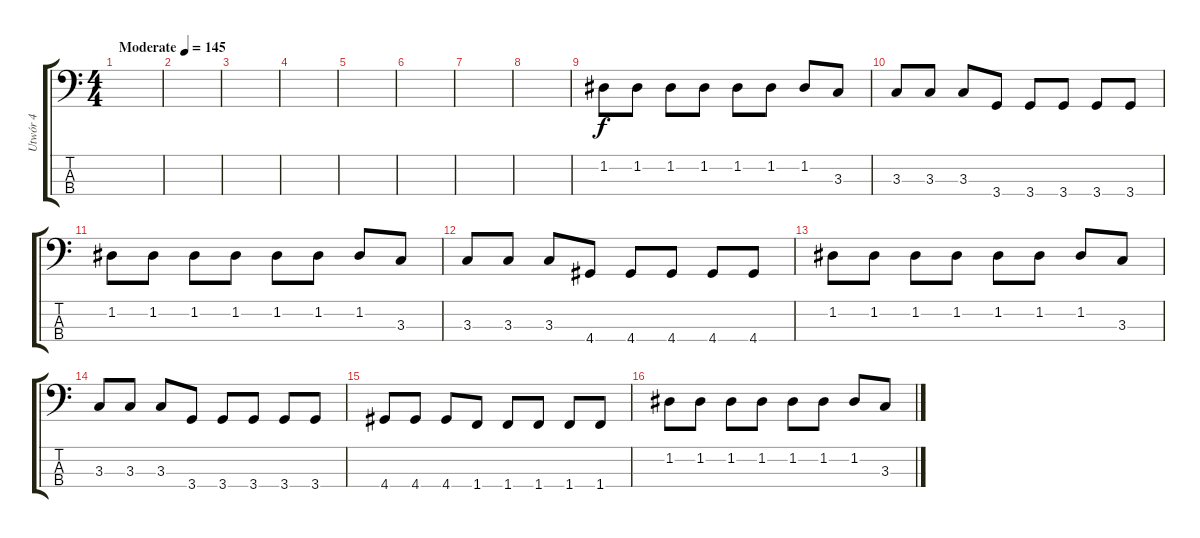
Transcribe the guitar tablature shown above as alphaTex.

\track ("Utwór 4" "Utwór 4") {instrument electricbassfinger}
\staff {score tabs}
\tuning (G2 D2 A1 E1) {hide}
\ts (4 4)
\tempo (145 "Moderate")
\clef f4
\ks c
|
|
|
|
|
|
|
|
1.2.8 1.2.8 1.2.8 1.2.8 1.2.8 1.2.8 1.2.8 3.3.8 |
3.3.8 3.3.8 3.3.8 3.4.8 3.4.8 3.4.8 3.4.8 3.4.8 |
1.2.8 1.2.8 1.2.8 1.2.8 1.2.8 1.2.8 1.2.8 3.3.8 |
3.3.8 3.3.8 3.3.8 4.4.8 4.4.8 4.4.8 4.4.8 4.4.8 |
1.2.8 1.2.8 1.2.8 1.2.8 1.2.8 1.2.8 1.2.8 3.3.8 |
3.3.8 3.3.8 3.3.8 3.4.8 3.4.8 3.4.8 3.4.8 3.4.8 |
4.4.8 4.4.8 4.4.8 1.4.8 1.4.8 1.4.8 1.4.8 1.4.8 |
1.2.8 1.2.8 1.2.8 1.2.8 1.2.8 1.2.8 1.2.8 3.3.8
